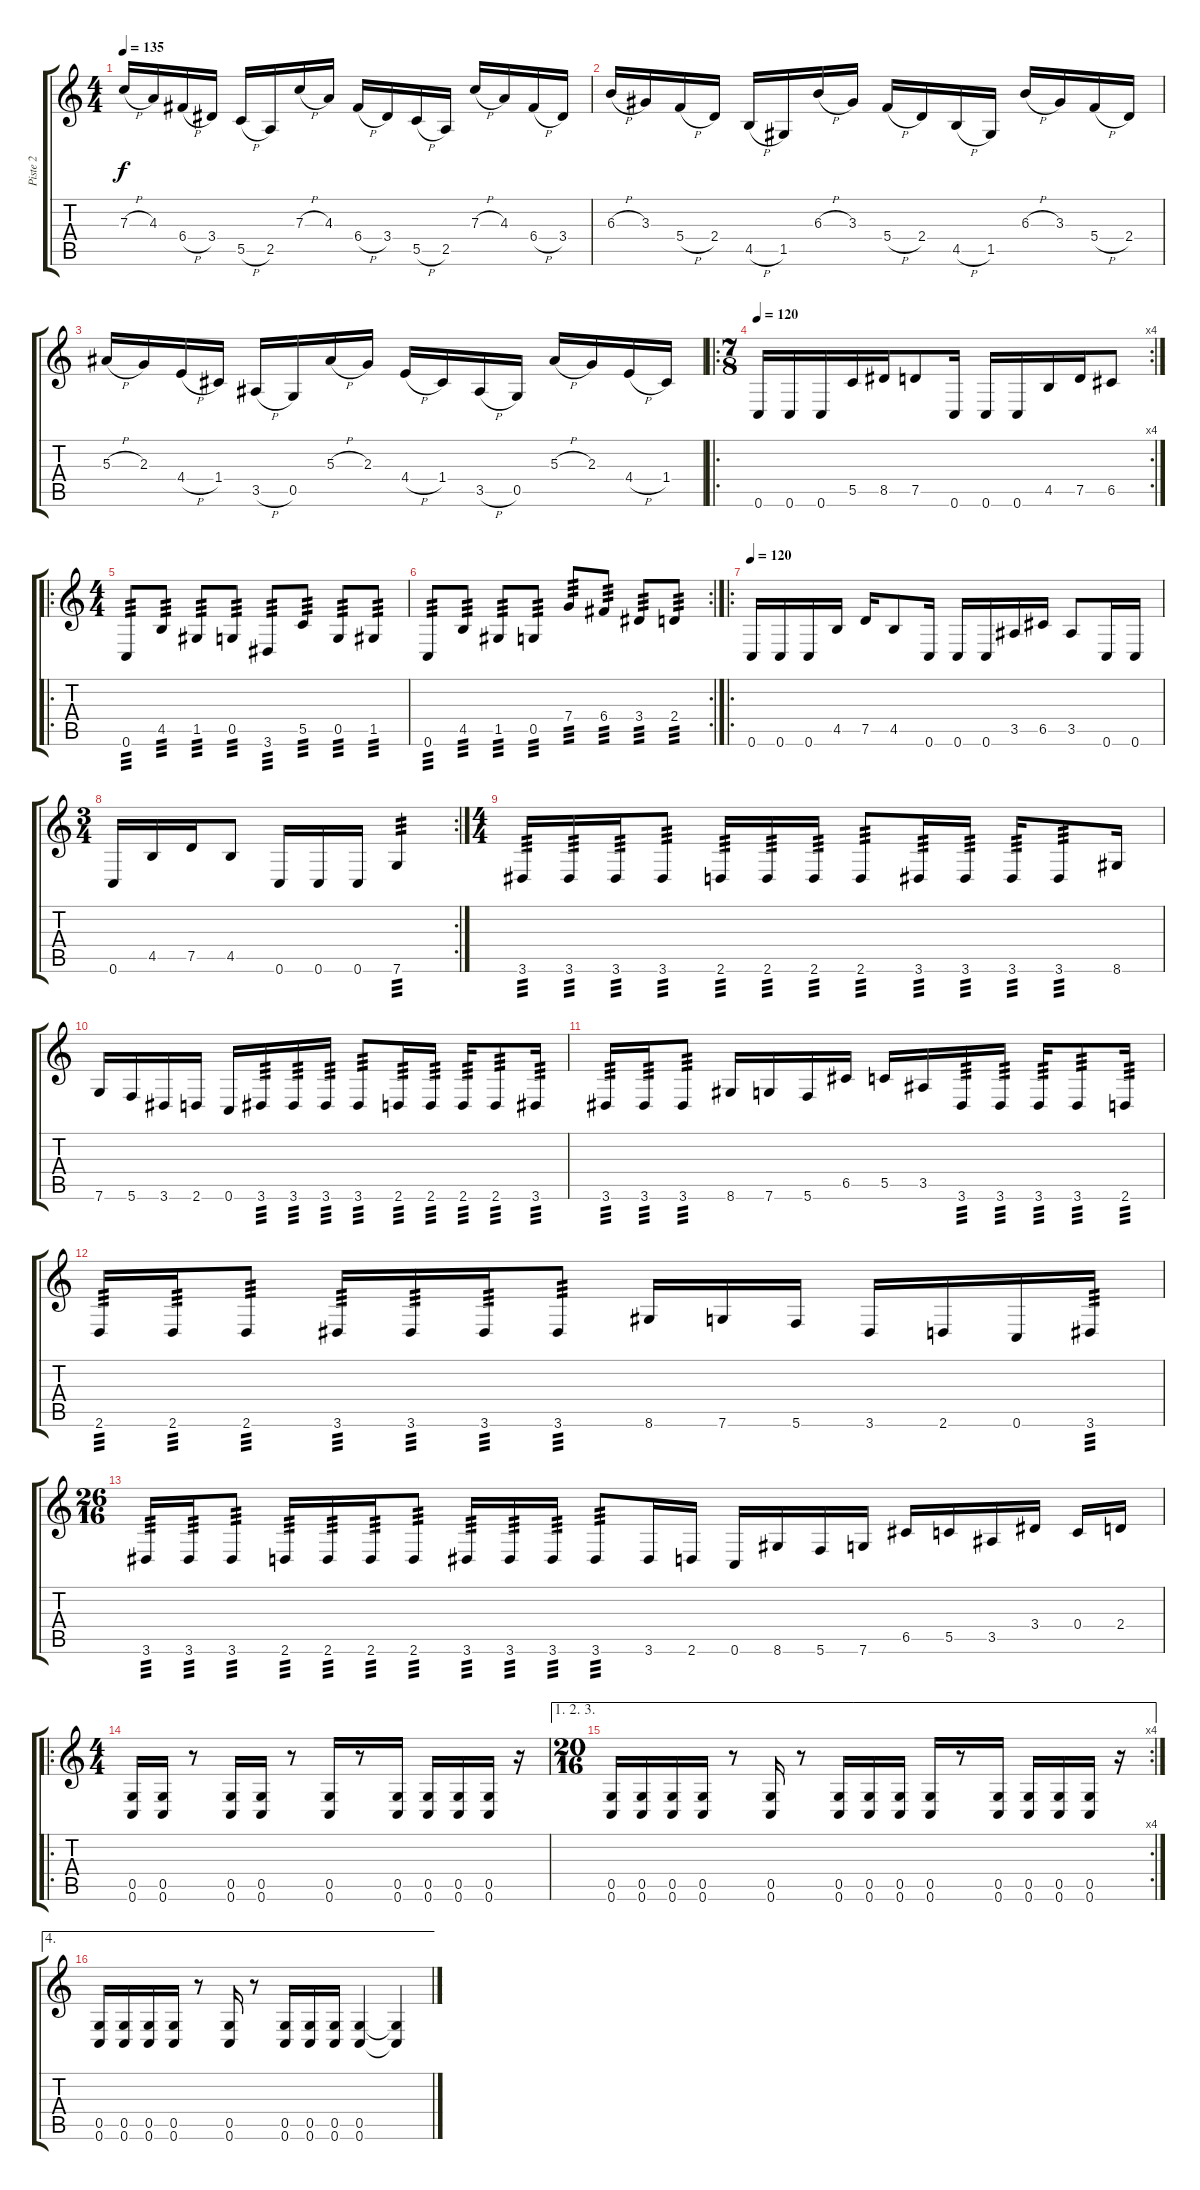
\track ("Piste 2" "Piste 2") {instrument distortionguitar}
\staff {score tabs}
\tuning (D4 A3 F3 C3 G2 C2) {hide}
\ts (4 4)
\tempo 135
\clef g2
\ks c
7.3{h}.16{dy f} 4.3.16 6.4{h}.16 3.4.16 5.5{h}.16 2.5.16 7.3{h}.16 4.3.16 6.4{h}.16 3.4.16 5.5{h}.16 2.5.16 7.3{h}.16 4.3.16 6.4{h}.16 3.4.16 |
6.3{h}.16 3.3.16 5.4{h}.16 2.4.16 4.5{h}.16 1.5.16 6.3{h}.16 3.3.16 5.4{h}.16 2.4.16 4.5{h}.16 1.5.16 6.3{h}.16 3.3.16 5.4{h}.16 2.4.16 |
5.3{h}.16 2.3.16 4.4{h}.16 1.4.16 3.5{h}.16 0.5.16 5.3{h}.16 2.3.16 4.4{h}.16 1.4.16 3.5{h}.16 0.5.16 5.3{h}.16 2.3.16 4.4{h}.16 1.4.16 |
\ro
\rc 4
\ts (7 8)
\tempo 120
0.6.16 0.6.16 0.6.16 5.5.16 8.5.16 7.5.8 0.6.16 0.6.16 0.6.16 4.5.16 7.5.16 6.5.8 |
\ro
\ts (4 4)
0.6.8{tp 3} 4.5.8{tp 3} 1.5.8{tp 3} 0.5.8{tp 3} 3.6.8{tp 3} 5.5.8{tp 3} 0.5.8{tp 3} 1.5.8{tp 3} |
\rc 2
0.6.8{tp 3} 4.5.8{tp 3} 1.5.8{tp 3} 0.5.8{tp 3} 7.4.8{tp 3} 6.4.8{tp 3} 3.4.8{tp 3} 2.4.8{tp 3} |
\ro
\tempo 120
0.6.16 0.6.16 0.6.16 4.5.16 7.5.16 4.5.8 0.6.16 0.6.16 0.6.16 3.5.16 6.5.16 3.5.8 0.6.16 0.6.16 |
\rc 2
\ts (3 4)
0.6.16 4.5.16 7.5.16 4.5.8 0.6.16 0.6.16 0.6.16 7.6.4{tp 3} |
\ts (4 4)
3.6.16{tp 3} 3.6.16{tp 3} 3.6.16{tp 3} 3.6.8{tp 3} 2.6.16{tp 3} 2.6.16{tp 3} 2.6.16{tp 3} 2.6.8{tp 3} 3.6.16{tp 3} 3.6.16{tp 3} 3.6.16{tp 3} 3.6.8{tp 3} 8.6.16 |
7.6.16 5.6.16 3.6.16 2.6.16 0.6.16 3.6.16{tp 3} 3.6.16{tp 3} 3.6.16{tp 3} 3.6.8{tp 3} 2.6.16{tp 3} 2.6.16{tp 3} 2.6.16{tp 3} 2.6.8{tp 3} 3.6.16{tp 3} |
3.6.16{tp 3} 3.6.16{tp 3} 3.6.8{tp 3} 8.6.16 7.6.16 5.6.16 6.5.16 5.5.16 3.5.16 3.6.16{tp 3} 3.6.16{tp 3} 3.6.16{tp 3} 3.6.8{tp 3} 2.6.16{tp 3} |
2.6.16{tp 3} 2.6.16{tp 3} 2.6.8{tp 3} 3.6.16{tp 3} 3.6.16{tp 3} 3.6.16{tp 3} 3.6.8{tp 3} 8.6.16 7.6.16 5.6.16 3.6.16 2.6.16 0.6.16 3.6.16{tp 3} |
\ts (26 16)
3.6.16{tp 3} 3.6.16{tp 3} 3.6.8{tp 3} 2.6.16{tp 3} 2.6.16{tp 3} 2.6.16{tp 3} 2.6.8{tp 3} 3.6.16{tp 3} 3.6.16{tp 3} 3.6.16{tp 3} 3.6.8{tp 3} 3.6.16 2.6.16 0.6.16 8.6.16 5.6.16 7.6.16 6.5.16 5.5.16 3.5.16 3.4.16 0.4.16 2.4.16 |
\ro
\ts (4 4)
(0.5 0.6).16 (0.5 0.6).16 r.8 (0.5 0.6).16 (0.5 0.6).16 r.8 (0.5 0.6).16 r.8 (0.5 0.6).16 (0.5 0.6).16 (0.5 0.6).16 (0.5 0.6).16 r.16 |
\ae (1 2 3)
\rc 4
\ts (20 16)
(0.5 0.6).16 (0.5 0.6).16 (0.5 0.6).16 (0.5 0.6).16 r.8 (0.5 0.6).16 r.8 (0.5 0.6).16 (0.5 0.6).16 (0.5 0.6).16 (0.5 0.6).16 r.8 (0.5 0.6).16 (0.5 0.6).16 (0.5 0.6).16 (0.5 0.6).16 r.16 |
\ae 4
(0.5 0.6).16 (0.5 0.6).16 (0.5 0.6).16 (0.5 0.6).16 r.8 (0.5 0.6).16 r.8 (0.5 0.6).16 (0.5 0.6).16 (0.5 0.6).16 (0.5 0.6).4 (0.5{t} 0.6{t}).4
